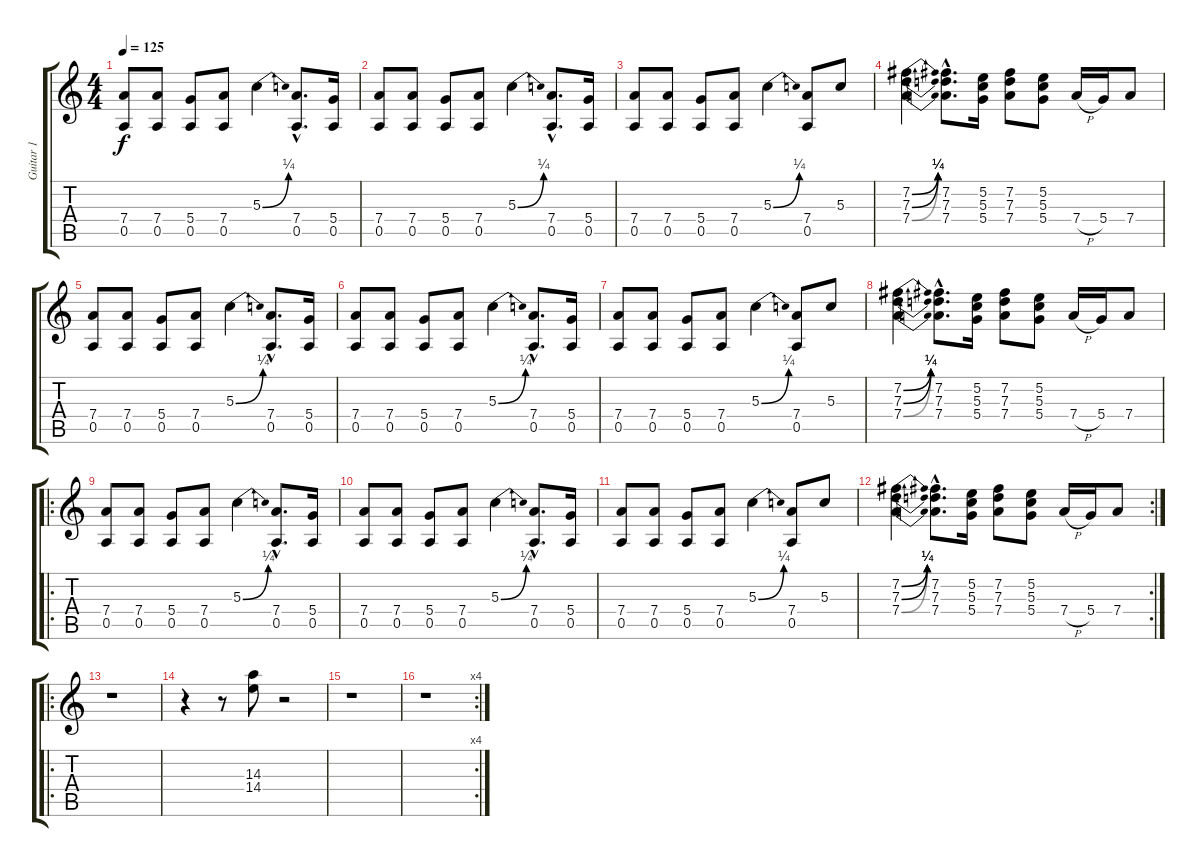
\track ("Guitar 1" "Guitar 1") {instrument overdrivenguitar}
\staff {score tabs}
\tuning (E4 B3 G3 D3 A2 E2) {hide}
\ts (4 4)
\tempo 125
\clef g2
\ks c
(7.4 0.5).8{dy f instrument overdrivenguitar} (7.4 0.5).8 (5.4 0.5).8 (7.4 0.5).8 5.3{be (bend 0 0 60 1)}.4 (7.4{hac} 0.5{hac}).8{d} (5.4 0.5).16 |
(7.4 0.5).8 (7.4 0.5).8 (5.4 0.5).8 (7.4 0.5).8 5.3{be (bend 0 0 60 1)}.4 (7.4{hac} 0.5{hac}).8{d} (5.4 0.5).16 |
(7.4 0.5).8 (7.4 0.5).8 (5.4 0.5).8 (7.4 0.5).8 5.3{be (bend 0 0 60 1)}.4 (7.4 0.5).8 5.3.8 |
(7.2{be (bend 0 0 60 1)} 7.3{be (bend 0 0 60 1)} 7.4{be (bend 0 0 60 1)}).4 (7.2{hac} 7.3{hac} 7.4{hac}).8{d} (5.2 5.3 5.4).16 (7.2 7.3 7.4).8 (5.2 5.3 5.4).8 7.4{h}.16 5.4.16 7.4.8 |
(7.4 0.5).8 (7.4 0.5).8 (5.4 0.5).8 (7.4 0.5).8 5.3{be (bend 0 0 60 1)}.4 (7.4{hac} 0.5{hac}).8{d} (5.4 0.5).16 |
(7.4 0.5).8 (7.4 0.5).8 (5.4 0.5).8 (7.4 0.5).8 5.3{be (bend 0 0 60 1)}.4 (7.4{hac} 0.5{hac}).8{d} (5.4 0.5).16 |
(7.4 0.5).8 (7.4 0.5).8 (5.4 0.5).8 (7.4 0.5).8 5.3{be (bend 0 0 60 1)}.4 (7.4 0.5).8 5.3.8 |
(7.2{be (bend 0 0 60 1)} 7.3{be (bend 0 0 60 1)} 7.4{be (bend 0 0 60 1)}).4 (7.2{hac} 7.3{hac} 7.4{hac}).8{d} (5.2 5.3 5.4).16 (7.2 7.3 7.4).8 (5.2 5.3 5.4).8 7.4{h}.16 5.4.16 7.4.8 |
\ro
(7.4 0.5).8 (7.4 0.5).8 (5.4 0.5).8 (7.4 0.5).8 5.3{be (bend 0 0 60 1)}.4 (7.4{hac} 0.5{hac}).8{d} (5.4 0.5).16 |
(7.4 0.5).8 (7.4 0.5).8 (5.4 0.5).8 (7.4 0.5).8 5.3{be (bend 0 0 60 1)}.4 (7.4{hac} 0.5{hac}).8{d} (5.4 0.5).16 |
(7.4 0.5).8 (7.4 0.5).8 (5.4 0.5).8 (7.4 0.5).8 5.3{be (bend 0 0 60 1)}.4 (7.4 0.5).8 5.3.8 |
\rc 2
(7.2{be (bend 0 0 60 1)} 7.3{be (bend 0 0 60 1)} 7.4{be (bend 0 0 60 1)}).4 (7.2{hac} 7.3{hac} 7.4{hac}).8{d} (5.2 5.3 5.4).16 (7.2 7.3 7.4).8 (5.2 5.3 5.4).8 7.4{h}.16 5.4.16 7.4.8 |
\ro
r.1 |
r.4 r.8 (14.3 14.4).8 r.2 |
r.1 |
\rc 4
r.1
